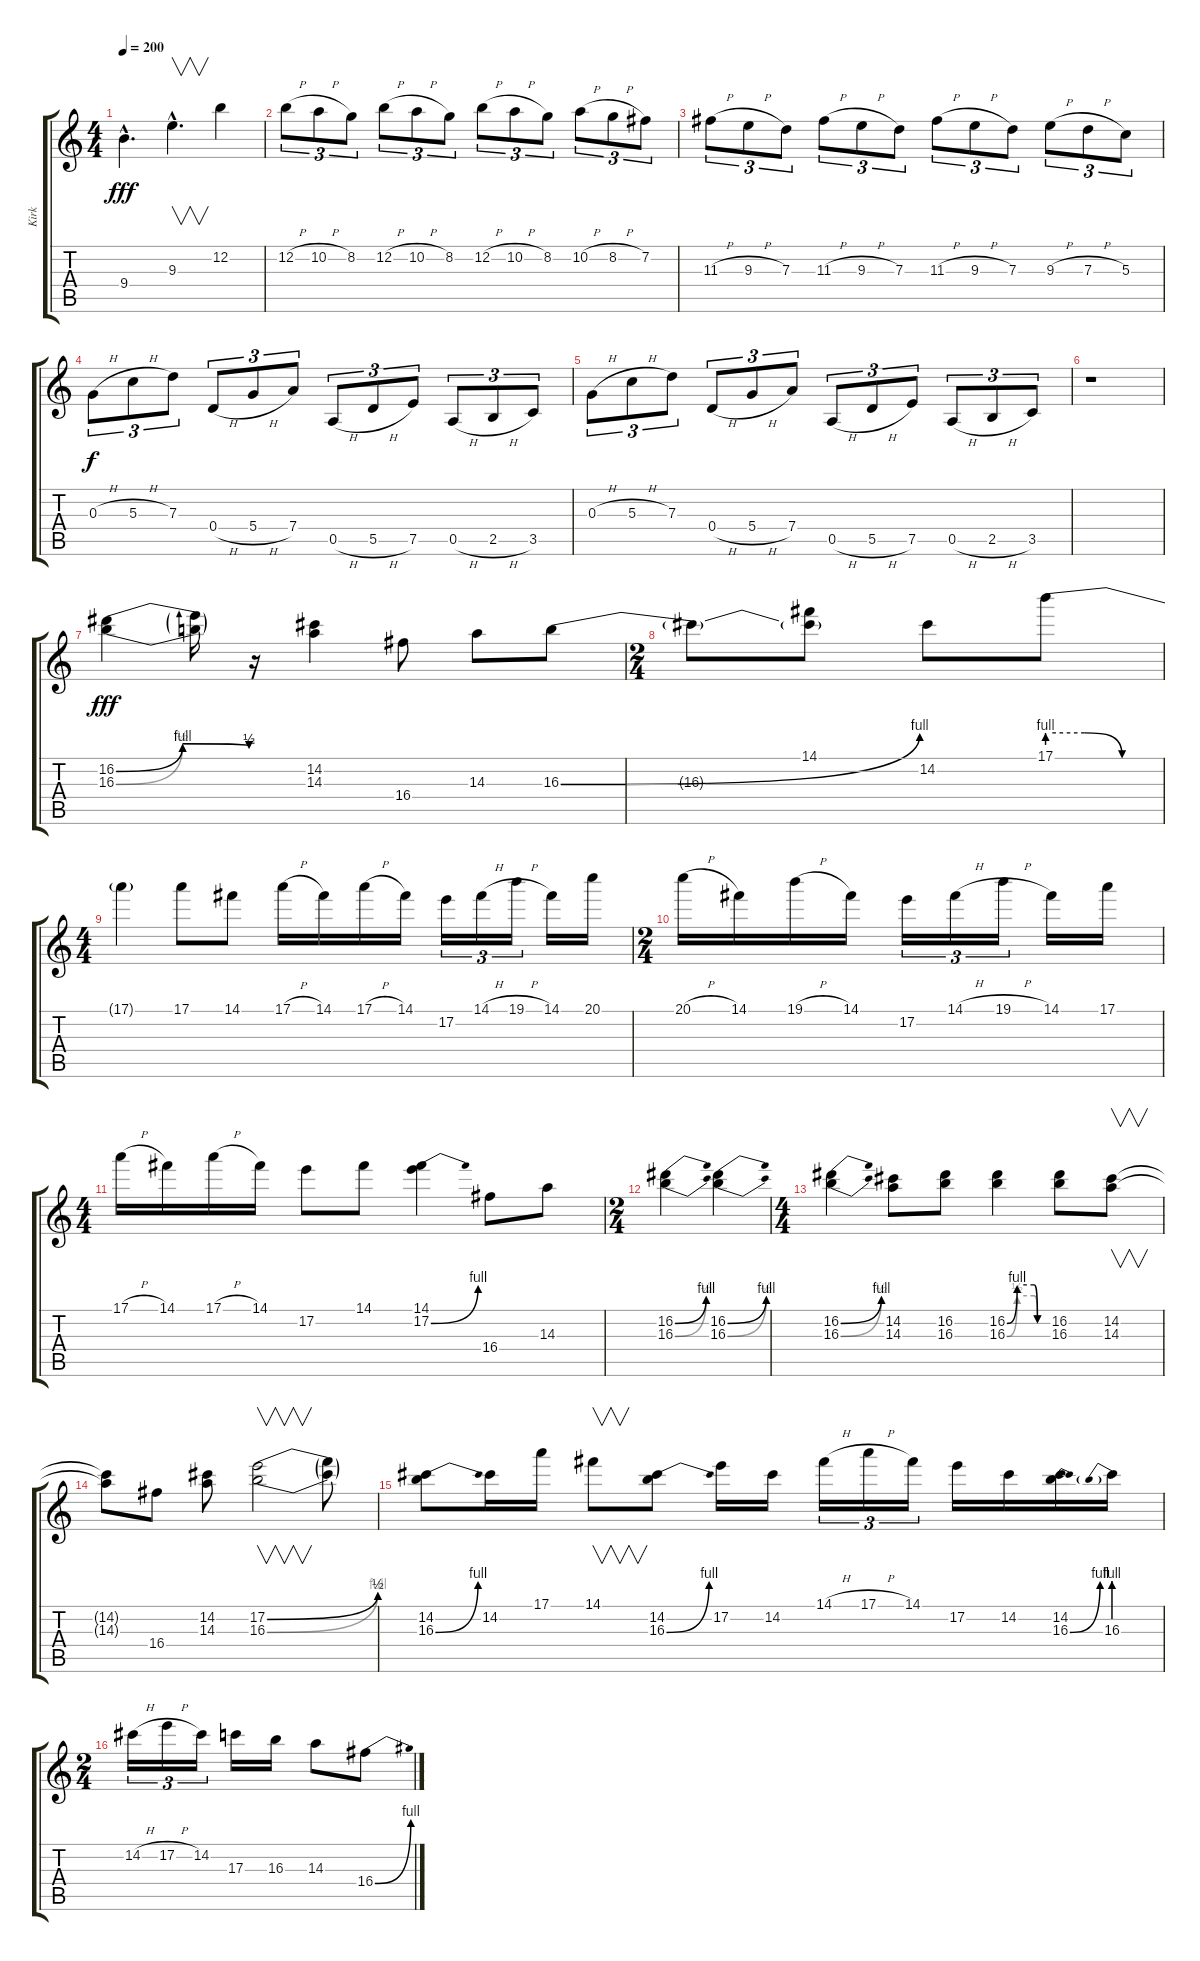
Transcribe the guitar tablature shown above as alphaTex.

\track ("Kirk" "Kirk") {instrument distortionguitar}
\staff {score tabs}
\tuning (E4 B3 G3 D3 A2 E2) {hide}
\ts (4 4)
\tempo 200
\clef g2
\ks c
9.4{hac}.4{d dy fff} 9.3{hac}.4{v d} 12.2.4 |
12.2{h}.8{tu (3 2)} 10.2{h}.8{tu (3 2)} 8.2.8{tu (3 2)} 12.2{h}.8{tu (3 2)} 10.2{h}.8{tu (3 2)} 8.2.8{tu (3 2)} 12.2{h}.8{tu (3 2)} 10.2{h}.8{tu (3 2)} 8.2.8{tu (3 2)} 10.2{h}.8{tu (3 2)} 8.2{h}.8{tu (3 2)} 7.2.8{tu (3 2)} |
11.3{h}.8{tu (3 2)} 9.3{h}.8{tu (3 2)} 7.3.8{tu (3 2)} 11.3{h}.8{tu (3 2)} 9.3{h}.8{tu (3 2)} 7.3.8{tu (3 2)} 11.3{h}.8{tu (3 2)} 9.3{h}.8{tu (3 2)} 7.3.8{tu (3 2)} 9.3{h}.8{tu (3 2)} 7.3{h}.8{tu (3 2)} 5.3.8{tu (3 2)} |
0.3{h}.8{tu (3 2) dy f} 5.3{h}.8{tu (3 2)} 7.3.8{tu (3 2)} 0.4{h}.8{tu (3 2)} 5.4{h}.8{tu (3 2)} 7.4.8{tu (3 2)} 0.5{h}.8{tu (3 2)} 5.5{h}.8{tu (3 2)} 7.5.8{tu (3 2)} 0.5{h}.8{tu (3 2)} 2.5{h}.8{tu (3 2)} 3.5.8{tu (3 2)} |
0.3{h}.8{tu (3 2)} 5.3{h}.8{tu (3 2)} 7.3.8{tu (3 2)} 0.4{h}.8{tu (3 2)} 5.4{h}.8{tu (3 2)} 7.4.8{tu (3 2)} 0.5{h}.8{tu (3 2)} 5.5{h}.8{tu (3 2)} 7.5.8{tu (3 2)} 0.5{h}.8{tu (3 2)} 2.5{h}.8{tu (3 2)} 3.5.8{tu (3 2)} |
r.1 |
(16.2{be (bendrelease 0 0 25 4 50 4 60 2)} 16.3{be (bendrelease 0 0 20 2 50 2 60 1)}).4{dy fff} (16.2{t} 16.3{t}).16 r.16 (14.2 14.3).4 16.4.8 14.3.8 16.3{be (bend 0 0 60 4)}.8 |
\ts (2 4)
16.3{t}.8 (14.1 16.3{t}).8 14.2.8 17.1{be (custom 0 4 20 4 40 0 60 0)}.8 |
\ts (4 4)
17.1{t}.4 17.1.8 14.1.8 17.1{h}.16 14.1.16 17.1{h}.16 14.1.16 17.2.16{tu (3 2)} 14.1{h}.16{tu (3 2)} 19.1{h}.16{tu (3 2)} 14.1.16 20.1.16 |
\ts (2 4)
20.1{h}.16 14.1.16 19.1{h}.16 14.1.16 17.2.16{tu (3 2)} 14.1{h}.16{tu (3 2)} 19.1{h}.16{tu (3 2)} 14.1.16 17.1.16 |
\ts (4 4)
17.1{h}.16 14.1.16 17.1{h}.16 14.1.16 17.2.8 14.1.8 (14.1 17.2{be (bend 0 0 60 4)}).4 16.4.8 14.3.8 |
\ts (2 4)
(16.2{be (bend 0 0 60 4)} 16.3{be (bend 0 0 60 2)}).4 (16.2{be (bend 0 0 60 4)} 16.3{be (bend 0 0 60 2)}).4 |
\ts (4 4)
(16.2{be (bend 0 0 60 4)} 16.3{be (bend 0 0 60 2)}).4 (14.2 14.3).8 (16.2 16.3).8 (16.2{be (custom 0 0 15 4 40 4 45 0 60 0)} 16.3{be (custom 0 0 15 2 40 2 45 0 60 0)}).4 (16.2 16.3).8 (14.2 14.3).8{v} |
(14.2{t} 14.3{t}).8 16.4.8 (14.2 14.3).8 (17.2{be (bend 0 0 60 2)} 16.3{be (bend 0 0 60 4)}).2{v} (17.2{t} 16.3{t}).8 |
(14.2 16.3{be (bend 0 0 60 4)}).8 14.2.16 17.1.16 14.1.8{v} (14.2 16.3{be (bend 0 0 60 4)}).8 17.2.16 14.2.16 14.1{h}.16{tu (3 2)} 17.1{h}.16{tu (3 2)} 14.1.16{tu (3 2)} 17.2.16 14.2.16 (14.2 16.3{be (bend 0 0 60 4)}).16 16.3{be (prebend 0 4 60 4)}.16 |
\ts (2 4)
14.2{h}.16{tu (3 2)} 17.2{h}.16{tu (3 2)} 14.2.16{tu (3 2)} 17.3.16 16.3.16 14.3.8 16.4{be (bend 0 0 60 4)}.8
